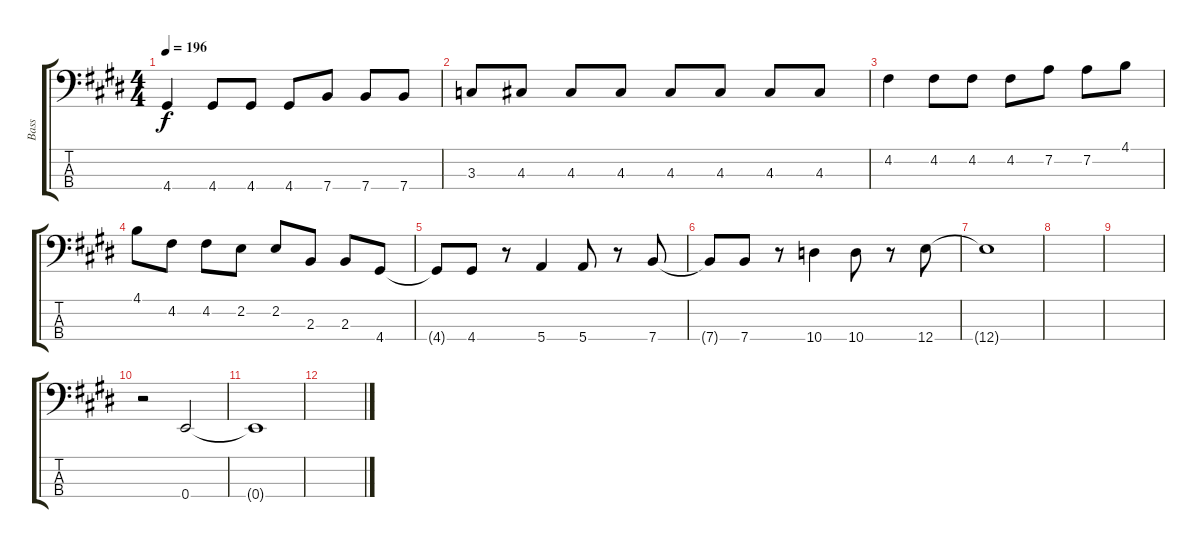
\track ("Bass" "Bass") {instrument electricbassfinger}
\staff {score tabs}
\tuning (G2 D2 A1 E1) {hide}
\ts (4 4)
\tempo 196
\clef f4
\ks e
4.4{t}.4{dy f} 4.4.8 4.4.8 4.4.8 7.4.8 7.4.8 7.4.8 |
\ks c#minor
3.3.8 4.3.8 4.3.8 4.3.8 4.3.8 4.3.8 4.3.8 4.3.8 |
\ks e
4.2.4 4.2.8 4.2.8 4.2.8 7.2.8 7.2.8 4.1.8 |
\ks c#minor
4.1.8 4.2.8 4.2.8 2.2.8 2.2.8 2.3.8 2.3.8 4.4.8 |
\ks e
4.4{t}.8 4.4.8 r.8 5.4.4 5.4.8 r.8 7.4.8 |
\ks c#minor
7.4{t}.8 7.4.8 r.8 10.4.4 10.4.8 r.8 12.4.8 |
\ks e
12.4{t}.1 |
\ks c#minor
|
\ks e
|
\ks c#minor
r.2 0.4.2 |
\ks e
0.4{t}.1 |
\ks c#minor
